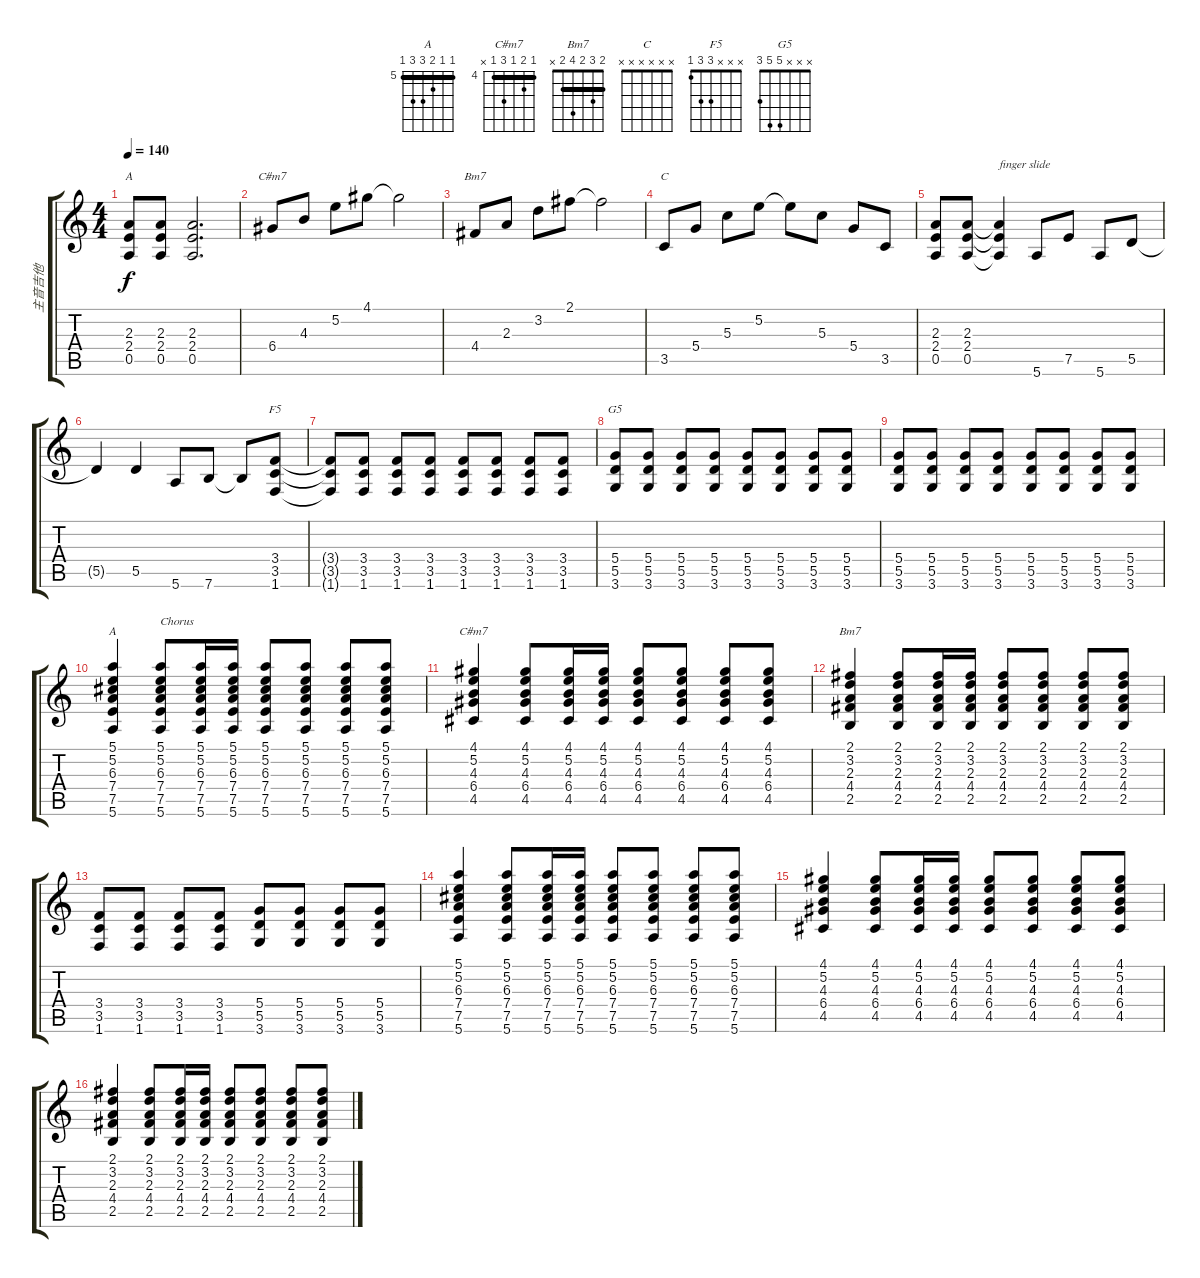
\track ("主音吉他" "主音吉他") {instrument distortionguitar}
\staff {score tabs}
\tuning (E4 B3 G3 D3 A2 E2) {hide}
\chord ("A" x x x x x x)
\chord ("C#m7" x x x x x x)
\chord ("Bm7" x x x x x x)
\chord ("C" x x x x x x)
\chord ("F5" x x x 3 3 1)
\chord ("G5" x x x 5 5 3)
\chord ("A" 5 5 6 7 7 5) {firstfret 5 barre 5}
\chord ("C#m7" 4 5 4 6 4 x) {firstfret 4 barre 4}
\chord ("Bm7" 2 3 2 4 2 x) {barre 2}
\ts (4 4)
\tempo 140
\clef g2
\ks c
(2.3 2.4 0.5).8{ch "A" dy f} (2.3 2.4 0.5).8 (2.3 2.4 0.5).2{d} |
6.4.8{ch "C#m7"} 4.3.8 5.2.8 4.1.8 4.1{t}.2 |
4.4.8{ch "Bm7"} 2.3.8 3.2.8 2.1.8 2.1{t}.2 |
3.5.8{ch "C"} 5.4.8 5.3.8 5.2.8 5.2{t}.8 5.3.8 5.4.8 3.5.8 |
(2.3 2.4 0.5).8 (2.3 2.4 0.5).8 (2.3{t} 2.4{t} 0.5{t}).4{txt "finger slide"} 5.6.8 7.5.8 5.6.8 5.5.8 |
5.5{t}.4 5.5.4 5.6.8 7.6.8 7.6{t}.8 (3.4 3.5 1.6).8{ch "F5"} |
(3.4{t} 3.5{t} 1.6{t}).8 (3.4 3.5 1.6).8 (3.4 3.5 1.6).8 (3.4 3.5 1.6).8 (3.4 3.5 1.6).8 (3.4 3.5 1.6).8 (3.4 3.5 1.6).8 (3.4 3.5 1.6).8 |
(5.4 5.5 3.6).8{ch "G5"} (5.4 5.5 3.6).8 (5.4 5.5 3.6).8 (5.4 5.5 3.6).8 (5.4 5.5 3.6).8 (5.4 5.5 3.6).8 (5.4 5.5 3.6).8 (5.4 5.5 3.6).8 |
(5.4 5.5 3.6).8 (5.4 5.5 3.6).8 (5.4 5.5 3.6).8 (5.4 5.5 3.6).8 (5.4 5.5 3.6).8 (5.4 5.5 3.6).8 (5.4 5.5 3.6).8 (5.4 5.5 3.6).8 |
(5.1 5.2 6.3 7.4 7.5 5.6).4{ch "A" volume 12 balance 6} (5.1 5.2 6.3 7.4 7.5 5.6).8{txt "Chorus"} (5.1 5.2 6.3 7.4 7.5 5.6).16 (5.1 5.2 6.3 7.4 7.5 5.6).16 (5.1 5.2 6.3 7.4 7.5 5.6).8 (5.1 5.2 6.3 7.4 7.5 5.6).8 (5.1 5.2 6.3 7.4 7.5 5.6).8 (5.1 5.2 6.3 7.4 7.5 5.6).8 |
(4.1 5.2 4.3 6.4 4.5).4{ch "C#m7"} (4.1 5.2 4.3 6.4 4.5).8 (4.1 5.2 4.3 6.4 4.5).16 (4.1 5.2 4.3 6.4 4.5).16 (4.1 5.2 4.3 6.4 4.5).8 (4.1 5.2 4.3 6.4 4.5).8 (4.1 5.2 4.3 6.4 4.5).8 (4.1 5.2 4.3 6.4 4.5).8 |
(2.1 3.2 2.3 4.4 2.5).4{ch "Bm7"} (2.1 3.2 2.3 4.4 2.5).8 (2.1 3.2 2.3 4.4 2.5).16 (2.1 3.2 2.3 4.4 2.5).16 (2.1 3.2 2.3 4.4 2.5).8 (2.1 3.2 2.3 4.4 2.5).8 (2.1 3.2 2.3 4.4 2.5).8 (2.1 3.2 2.3 4.4 2.5).8 |
(3.4 3.5 1.6).8 (3.4 3.5 1.6).8 (3.4 3.5 1.6).8 (3.4 3.5 1.6).8 (5.4 5.5 3.6).8 (5.4 5.5 3.6).8 (5.4 5.5 3.6).8 (5.4 5.5 3.6).8 |
(5.1 5.2 6.3 7.4 7.5 5.6).4{volume 12} (5.1 5.2 6.3 7.4 7.5 5.6).8 (5.1 5.2 6.3 7.4 7.5 5.6).16 (5.1 5.2 6.3 7.4 7.5 5.6).16 (5.1 5.2 6.3 7.4 7.5 5.6).8 (5.1 5.2 6.3 7.4 7.5 5.6).8 (5.1 5.2 6.3 7.4 7.5 5.6).8 (5.1 5.2 6.3 7.4 7.5 5.6).8 |
(4.1 5.2 4.3 6.4 4.5).4 (4.1 5.2 4.3 6.4 4.5).8 (4.1 5.2 4.3 6.4 4.5).16 (4.1 5.2 4.3 6.4 4.5).16 (4.1 5.2 4.3 6.4 4.5).8 (4.1 5.2 4.3 6.4 4.5).8 (4.1 5.2 4.3 6.4 4.5).8 (4.1 5.2 4.3 6.4 4.5).8 |
(2.1 3.2 2.3 4.4 2.5).4 (2.1 3.2 2.3 4.4 2.5).8 (2.1 3.2 2.3 4.4 2.5).16 (2.1 3.2 2.3 4.4 2.5).16 (2.1 3.2 2.3 4.4 2.5).8 (2.1 3.2 2.3 4.4 2.5).8 (2.1 3.2 2.3 4.4 2.5).8 (2.1 3.2 2.3 4.4 2.5).8
